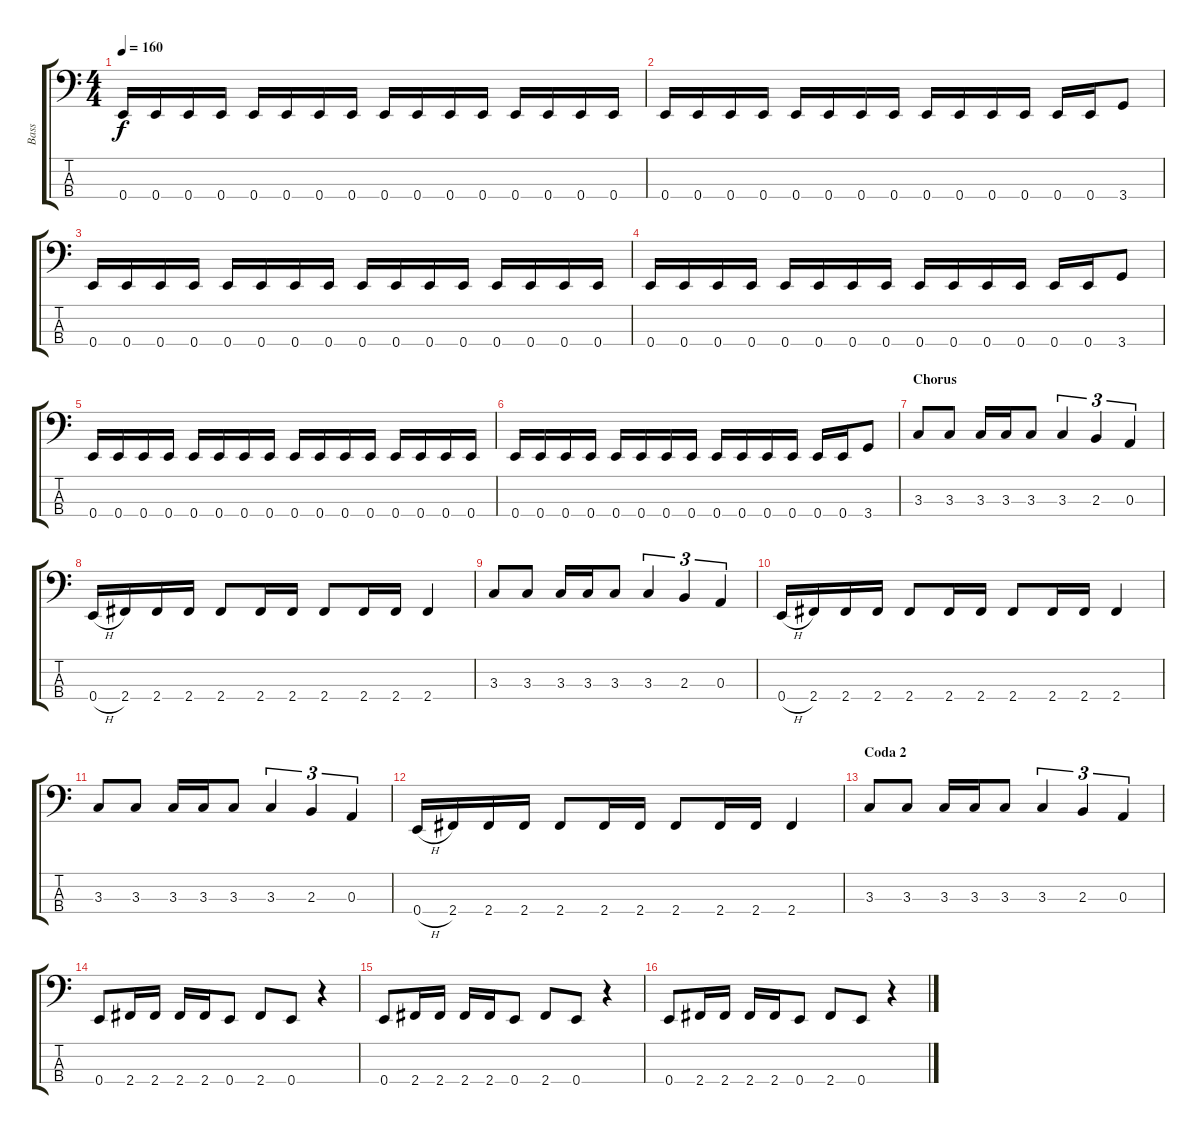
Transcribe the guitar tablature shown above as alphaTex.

\track ("Bass" "Bass") {instrument electricbassfinger}
\staff {score tabs}
\tuning (G2 D2 A1 E1) {hide}
\ts (4 4)
\tempo 160
\clef f4
\ks c
0.4.16{dy f} 0.4.16 0.4.16 0.4.16 0.4.16 0.4.16 0.4.16 0.4.16 0.4.16 0.4.16 0.4.16 0.4.16 0.4.16 0.4.16 0.4.16 0.4.16 |
0.4.16 0.4.16 0.4.16 0.4.16 0.4.16 0.4.16 0.4.16 0.4.16 0.4.16 0.4.16 0.4.16 0.4.16 0.4.16 0.4.16 3.4.8 |
0.4.16 0.4.16 0.4.16 0.4.16 0.4.16 0.4.16 0.4.16 0.4.16 0.4.16 0.4.16 0.4.16 0.4.16 0.4.16 0.4.16 0.4.16 0.4.16 |
0.4.16 0.4.16 0.4.16 0.4.16 0.4.16 0.4.16 0.4.16 0.4.16 0.4.16 0.4.16 0.4.16 0.4.16 0.4.16 0.4.16 3.4.8 |
0.4.16 0.4.16 0.4.16 0.4.16 0.4.16 0.4.16 0.4.16 0.4.16 0.4.16 0.4.16 0.4.16 0.4.16 0.4.16 0.4.16 0.4.16 0.4.16 |
0.4.16 0.4.16 0.4.16 0.4.16 0.4.16 0.4.16 0.4.16 0.4.16 0.4.16 0.4.16 0.4.16 0.4.16 0.4.16 0.4.16 3.4.8 |
\section ("" "Chorus")
3.3.8 3.3.8 3.3.16 3.3.16 3.3.8 3.3.4{tu (3 2)} 2.3.4{tu (3 2)} 0.3.4{tu (3 2)} |
0.4{h}.16 2.4.16 2.4.16 2.4.16 2.4.8 2.4.16 2.4.16 2.4.8 2.4.16 2.4.16 2.4.4 |
3.3.8 3.3.8 3.3.16 3.3.16 3.3.8 3.3.4{tu (3 2)} 2.3.4{tu (3 2)} 0.3.4{tu (3 2)} |
0.4{h}.16 2.4.16 2.4.16 2.4.16 2.4.8 2.4.16 2.4.16 2.4.8 2.4.16 2.4.16 2.4.4 |
3.3.8 3.3.8 3.3.16 3.3.16 3.3.8 3.3.4{tu (3 2)} 2.3.4{tu (3 2)} 0.3.4{tu (3 2)} |
0.4{h}.16 2.4.16 2.4.16 2.4.16 2.4.8 2.4.16 2.4.16 2.4.8 2.4.16 2.4.16 2.4.4 |
\section ("" "Coda 2")
3.3.8 3.3.8 3.3.16 3.3.16 3.3.8 3.3.4{tu (3 2)} 2.3.4{tu (3 2)} 0.3.4{tu (3 2)} |
0.4.8 2.4.16 2.4.16 2.4.16 2.4.16 0.4.8 2.4.8 0.4.8 r.4 |
0.4.8 2.4.16 2.4.16 2.4.16 2.4.16 0.4.8 2.4.8 0.4.8 r.4 |
0.4.8 2.4.16 2.4.16 2.4.16 2.4.16 0.4.8 2.4.8 0.4.8 r.4
